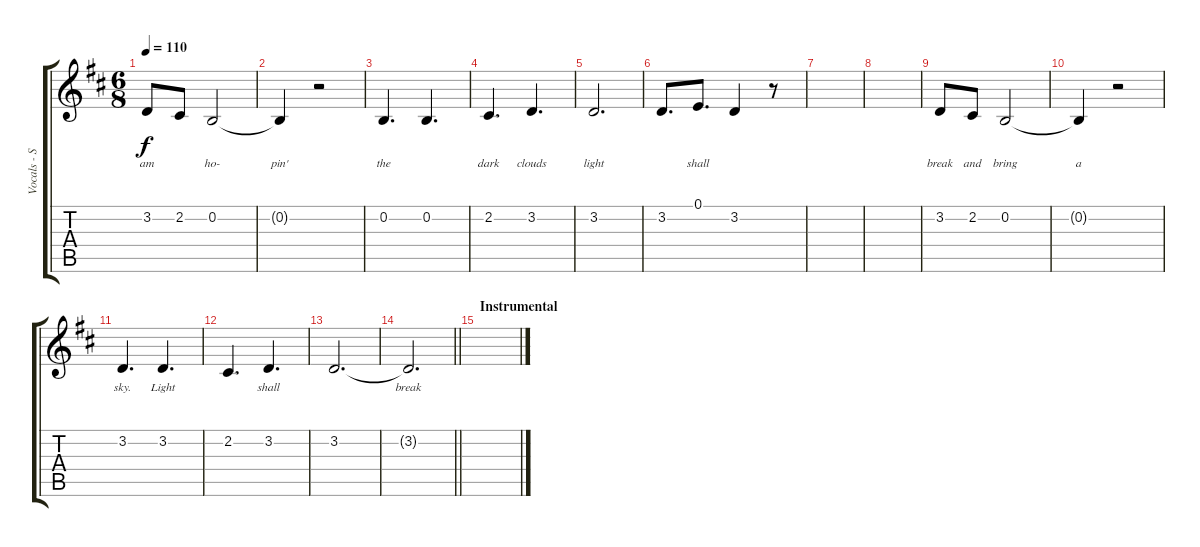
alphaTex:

\track ("Vocals - Simon Neil" "Vocals - S") {instrument altosax}
\staff {score tabs}
\tuning (E4 B3 G3 D3 A2 E2) {hide}
\ts (6 8)
\tempo 110
\clef g2
\ks d
3.2.8{lyrics (0 "am") lyrics (1 "") lyrics (2 "") lyrics (3 "") lyrics (4 "") dy f} 2.2.8{lyrics (0 "") lyrics (1 "") lyrics (2 "") lyrics (3 "") lyrics (4 "")} 0.2.2{lyrics (0 "ho-") lyrics (1 "") lyrics (2 "") lyrics (3 "") lyrics (4 "")} |
0.2{t}.4{lyrics (0 "pin'") lyrics (1 "") lyrics (2 "") lyrics (3 "") lyrics (4 "")} r.2 |
0.2.4{d lyrics (0 "the") lyrics (1 "") lyrics (2 "") lyrics (3 "") lyrics (4 "")} 0.2.4{d lyrics (0 "") lyrics (1 "") lyrics (2 "") lyrics (3 "") lyrics (4 "")} |
2.2.4{d lyrics (0 "dark") lyrics (1 "") lyrics (2 "") lyrics (3 "") lyrics (4 "")} 3.2.4{d lyrics (0 "clouds") lyrics (1 "") lyrics (2 "") lyrics (3 "") lyrics (4 "")} |
3.2.2{d lyrics (0 "light") lyrics (1 "") lyrics (2 "") lyrics (3 "") lyrics (4 "")} |
3.2.8{d lyrics (0 "") lyrics (1 "") lyrics (2 "") lyrics (3 "") lyrics (4 "")} 0.1.8{d lyrics (0 "shall") lyrics (1 "") lyrics (2 "") lyrics (3 "") lyrics (4 "")} 3.2.4{lyrics (0 "") lyrics (1 "") lyrics (2 "") lyrics (3 "") lyrics (4 "")} r.8 |
|
|
3.2.8{lyrics (0 "break") lyrics (1 "") lyrics (2 "") lyrics (3 "") lyrics (4 "")} 2.2.8{lyrics (0 "and") lyrics (1 "") lyrics (2 "") lyrics (3 "") lyrics (4 "")} 0.2.2{lyrics (0 "bring") lyrics (1 "") lyrics (2 "") lyrics (3 "") lyrics (4 "")} |
0.2{t}.4{lyrics (0 "a") lyrics (1 "") lyrics (2 "") lyrics (3 "") lyrics (4 "")} r.2 |
3.2.4{d lyrics (0 "sky.") lyrics (1 "") lyrics (2 "") lyrics (3 "") lyrics (4 "")} 3.2.4{d lyrics (0 "Light") lyrics (1 "") lyrics (2 "") lyrics (3 "") lyrics (4 "")} |
2.2.4{d lyrics (0 "") lyrics (1 "") lyrics (2 "") lyrics (3 "") lyrics (4 "")} 3.2.4{d lyrics (0 "shall") lyrics (1 "") lyrics (2 "") lyrics (3 "") lyrics (4 "")} |
3.2.2{d lyrics (0 "") lyrics (1 "") lyrics (2 "") lyrics (3 "") lyrics (4 "")} |
\barLineRight lightlight
3.2{t}.2{d lyrics (0 "break") lyrics (1 "") lyrics (2 "") lyrics (3 "") lyrics (4 "")} |
\section ("" "Instrumental")
